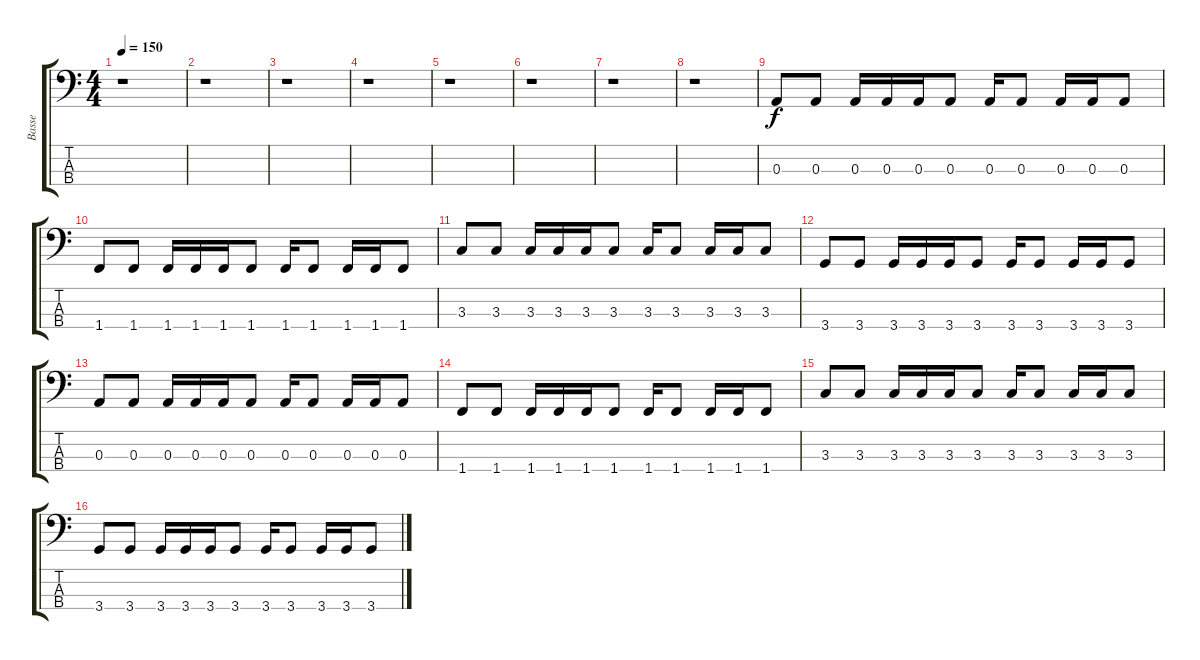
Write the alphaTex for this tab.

\track ("Basse" "Basse") {instrument electricbassfinger}
\staff {score tabs}
\tuning (G2 D2 A1 E1) {hide}
\ts (4 4)
\tempo 150
\clef f4
\ks c
r.1{dy f instrument electricbassfinger} |
r.1 |
r.1 |
r.1 |
r.1 |
r.1 |
r.1 |
r.1 |
0.3.8 0.3.8 0.3.16 0.3.16 0.3.16 0.3.8 0.3.16 0.3.8 0.3.16 0.3.16 0.3.8 |
1.4.8 1.4.8 1.4.16 1.4.16 1.4.16 1.4.8 1.4.16 1.4.8 1.4.16 1.4.16 1.4.8 |
3.3.8 3.3.8 3.3.16 3.3.16 3.3.16 3.3.8 3.3.16 3.3.8 3.3.16 3.3.16 3.3.8 |
3.4.8 3.4.8 3.4.16 3.4.16 3.4.16 3.4.8 3.4.16 3.4.8 3.4.16 3.4.16 3.4.8 |
0.3.8 0.3.8 0.3.16 0.3.16 0.3.16 0.3.8 0.3.16 0.3.8 0.3.16 0.3.16 0.3.8 |
1.4.8 1.4.8 1.4.16 1.4.16 1.4.16 1.4.8 1.4.16 1.4.8 1.4.16 1.4.16 1.4.8 |
3.3.8 3.3.8 3.3.16 3.3.16 3.3.16 3.3.8 3.3.16 3.3.8 3.3.16 3.3.16 3.3.8 |
3.4.8 3.4.8 3.4.16 3.4.16 3.4.16 3.4.8 3.4.16 3.4.8 3.4.16 3.4.16 3.4.8
